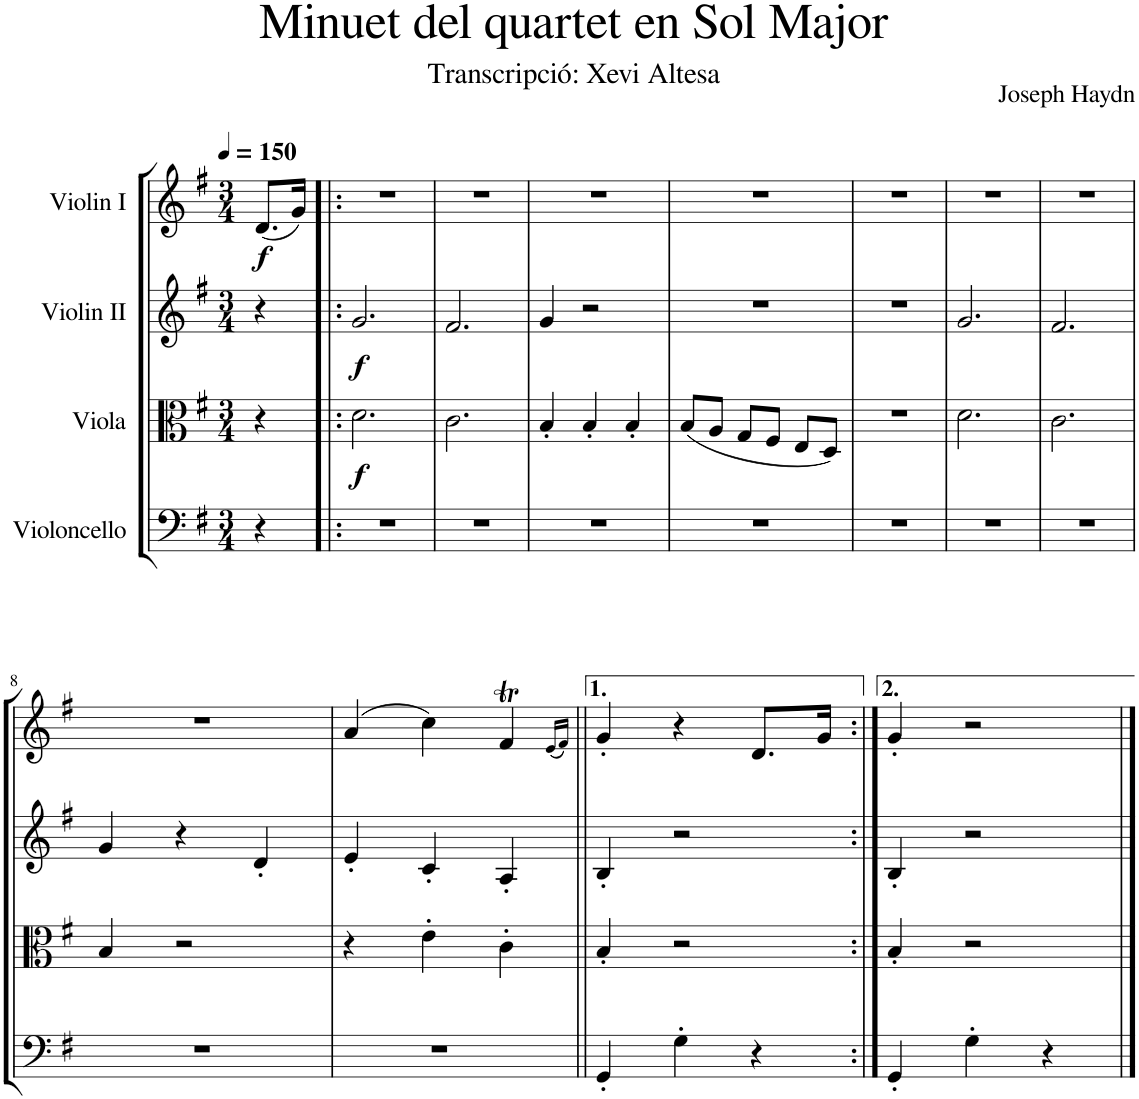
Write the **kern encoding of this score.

**kern	**kern	**dynam	**kern	**dynam	**kern	**dynam
*part4	*part3	*part3	*part2	*part2	*part1	*part1
*staff4	*staff3	*staff3	*staff2	*staff2	*staff1	*staff1
*I"Violoncello	*I"Viola	*	*I"Violin II	*	*I"Violin I	*
*I'Vc	*I'Vla	*	*I'Vln	*	*I'Vln	*
*clefF4	*clefC3	*	*clefG2	*	*clefG2	*
*k[f#]	*k[f#]	*	*k[f#]	*	*k[f#]	*
*M3/4	*M3/4	*	*M3/4	*	*M3/4	*
*MM150	*MM150	*	*MM150	*	*MM150	*
=	=	=	=	=	=	=
!	!	!	!	!	!	!LO:DY:b
4r	4r	.	4r	.	(8.d/L	f
.	.	.	.	.	16g/Jk)	.
=1!|:	=1!|:	=1!|:	=1!|:	=1!|:	=1!|:	=1!|:
!	!	!LO:DY:b	!	!LO:DY:b	!	!
2.r	2.d\	f	2.g/	f	2.r	.
=2	=2	=2	=2	=2	=2	=2
2.r	2.c\	.	2.f#/	.	2.r	.
=3	=3	=3	=3	=3	=3	=3
2.r	4B'/	.	4g/	.	2.r	.
.	4B'/	.	2r	.	.	.
.	4B'/	.	.	.	.	.
=4	=4	=4	=4	=4	=4	=4
2.r	(8B/L	.	2.r	.	2.r	.
.	8A/J	.	.	.	.	.
.	8G/L	.	.	.	.	.
.	8F#/J	.	.	.	.	.
.	8E/L	.	.	.	.	.
.	8D/J)	.	.	.	.	.
=5	=5	=5	=5	=5	=5	=5
2.r	2.r	.	2.r	.	2.r	.
=6	=6	=6	=6	=6	=6	=6
2.r	2.d\	.	2.g/	.	2.r	.
=7	=7	=7	=7	=7	=7	=7
2.r	2.c\	.	2.f#/	.	2.r	.
!!LO:LB:g=z
=8	=8	=8	=8	=8	=8	=8
2.r	4B/	.	4g/	.	2.r	.
.	2r	.	4r	.	.	.
.	.	.	4d'/	.	.	.
=9	=9	=9	=9	=9	=9	=9
2.r	4r	.	4e'/	.	(4a/	.
.	4e'\	.	4c'/	.	4cc\)	.
.	4c'\	.	4A'/	.	4f#t/	.
.	.	.	.	.	(16qe/LL	.
.	.	.	.	.	16qf#/JJ)	.
=10||	=10||	=10||	=10||	=10||	=10||	=10||
4GG'/	4B'/	.	4B'/	.	4g'/	.
4G'\	2r	.	2r	.	4r	.
4r	.	.	.	.	8.d/L	.
.	.	.	.	.	16g/Jk	.
=11:|!	=11:|!	=11:|!	=11:|!	=11:|!	=11:|!	=11:|!
4GG'/	4B'/	.	4B'/	.	4g'/	.
4G'\	2r	.	2r	.	2r	.
4r	.	.	.	.	.	.
==	==	==	==	==	==	==
*-	*-	*-	*-	*-	*-	*-
